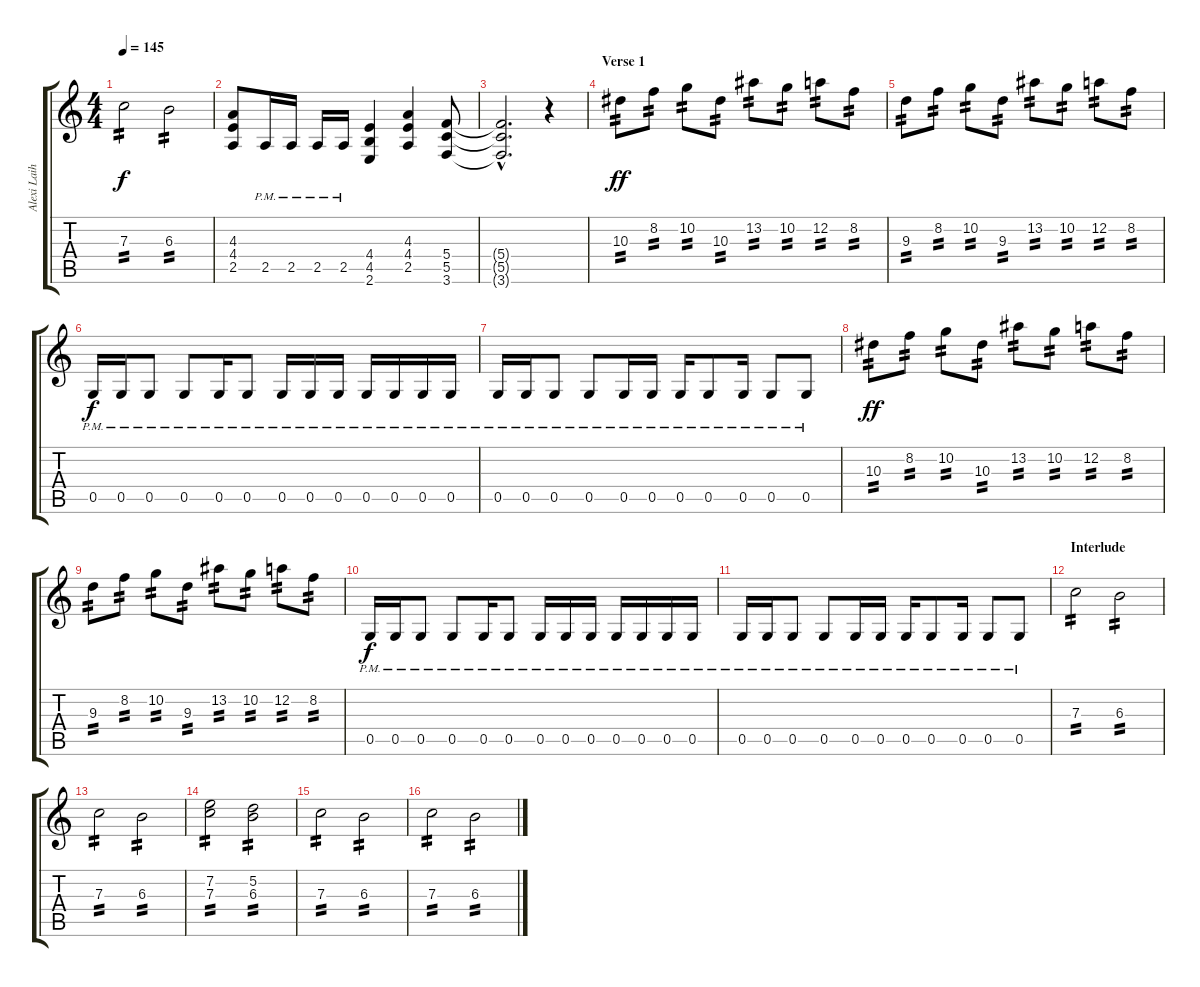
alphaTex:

\track ("Alexi Laiho" "Alexi Laih") {instrument distortionguitar}
\staff {score tabs}
\tuning (D4 A3 F3 C3 G2 D2) {hide}
\ts (4 4)
\tempo 145
\clef g2
\ks c
7.3.2{tp 2 dy f} 6.3.2{tp 2} |
(4.3 4.4 2.5).8 2.5{pm}.16 2.5{pm}.16 2.5{pm}.16 2.5{pm}.16 (4.4 4.5 2.6).4 (4.3 4.4 2.5).4 (5.4 5.5 3.6).8 |
(5.4{hac t} 5.5{hac t} 3.6{hac t}).2{d} r.4 |
\section ("" "Verse 1")
10.3.8{tp 2 dy ff} 8.2.8{tp 2} 10.2.8{tp 2} 10.3.8{tp 2} 13.2.8{tp 2} 10.2.8{tp 2} 12.2.8{tp 2} 8.2.8{tp 2} |
9.3.8{tp 2} 8.2.8{tp 2} 10.2.8{tp 2} 9.3.8{tp 2} 13.2.8{tp 2} 10.2.8{tp 2} 12.2.8{tp 2} 8.2.8{tp 2} |
0.5{pm}.16{dy f} 0.5{pm}.16 0.5{pm}.8 0.5{pm}.8 0.5{pm}.16 0.5{pm}.8 0.5{pm}.16 0.5{pm}.16 0.5{pm}.16 0.5{pm}.16 0.5{pm}.16 0.5{pm}.16 0.5{pm}.16 |
0.5{pm}.16 0.5{pm}.16 0.5{pm}.8 0.5{pm}.8 0.5{pm}.16 0.5{pm}.16 0.5{pm}.16 0.5{pm}.8 0.5{pm}.16 0.5{pm}.8 0.5{pm}.8 |
10.3.8{tp 2 dy ff} 8.2.8{tp 2} 10.2.8{tp 2} 10.3.8{tp 2} 13.2.8{tp 2} 10.2.8{tp 2} 12.2.8{tp 2} 8.2.8{tp 2} |
9.3.8{tp 2} 8.2.8{tp 2} 10.2.8{tp 2} 9.3.8{tp 2} 13.2.8{tp 2} 10.2.8{tp 2} 12.2.8{tp 2} 8.2.8{tp 2} |
0.5{pm}.16{dy f} 0.5{pm}.16 0.5{pm}.8 0.5{pm}.8 0.5{pm}.16 0.5{pm}.8 0.5{pm}.16 0.5{pm}.16 0.5{pm}.16 0.5{pm}.16 0.5{pm}.16 0.5{pm}.16 0.5{pm}.16 |
0.5{pm}.16 0.5{pm}.16 0.5{pm}.8 0.5{pm}.8 0.5{pm}.16 0.5{pm}.16 0.5{pm}.16 0.5{pm}.8 0.5{pm}.16 0.5{pm}.8 0.5{pm}.8 |
\section ("" "Interlude")
7.3.2{tp 2} 6.3.2{tp 2} |
7.3.2{tp 2} 6.3.2{tp 2} |
(7.2 7.3).2{tp 2} (5.2 6.3).2{tp 2} |
7.3.2{tp 2} 6.3.2{tp 2} |
7.3.2{tp 2} 6.3.2{tp 2}
